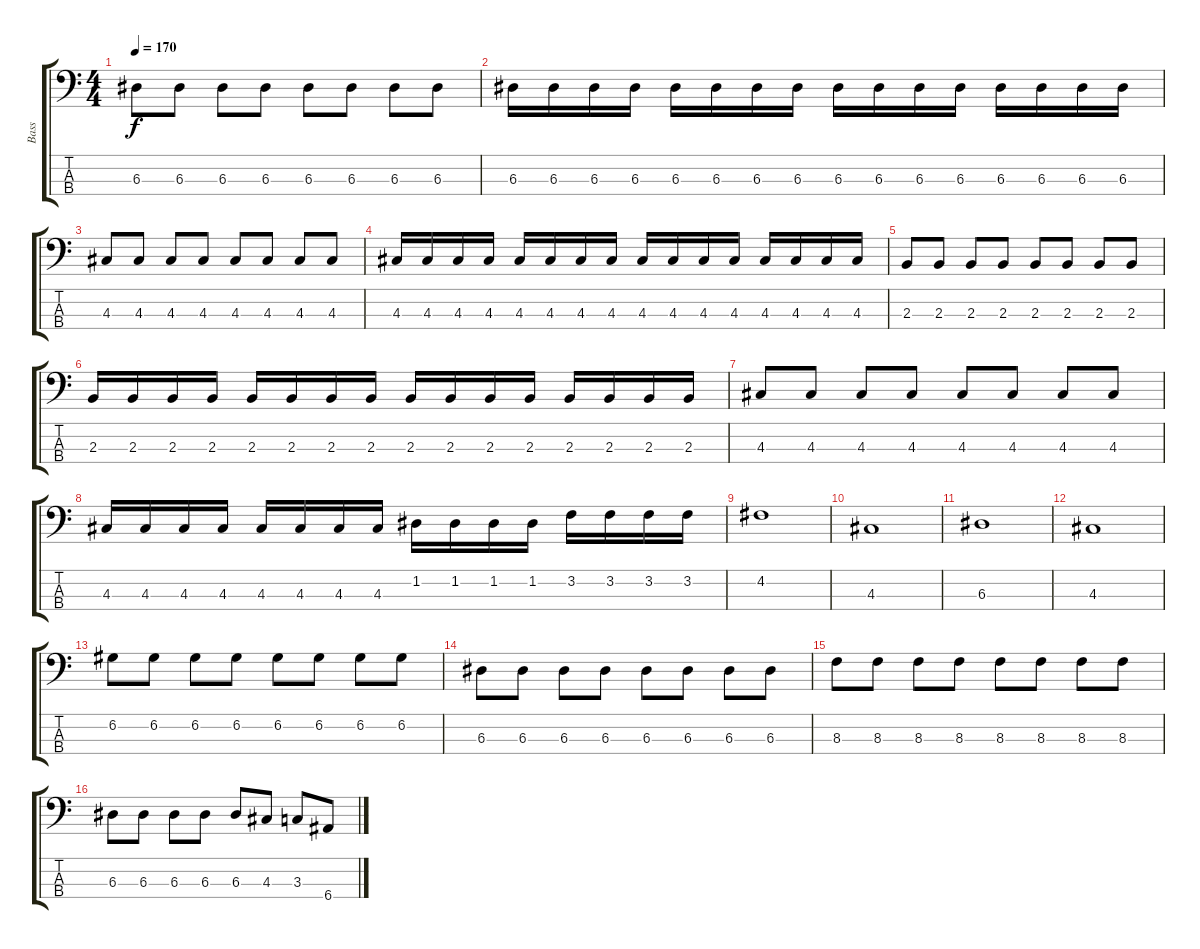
\track ("Bass" "Bass") {instrument electricbassfinger}
\staff {score tabs}
\tuning (G2 D2 A1 E1) {hide}
\ts (4 4)
\tempo 170
\clef f4
\ks c
6.3.8{dy f} 6.3.8 6.3.8 6.3.8 6.3.8 6.3.8 6.3.8 6.3.8 |
6.3.16 6.3.16 6.3.16 6.3.16 6.3.16 6.3.16 6.3.16 6.3.16 6.3.16 6.3.16 6.3.16 6.3.16 6.3.16 6.3.16 6.3.16 6.3.16 |
4.3.8 4.3.8 4.3.8 4.3.8 4.3.8 4.3.8 4.3.8 4.3.8 |
4.3.16 4.3.16 4.3.16 4.3.16 4.3.16 4.3.16 4.3.16 4.3.16 4.3.16 4.3.16 4.3.16 4.3.16 4.3.16 4.3.16 4.3.16 4.3.16 |
2.3.8 2.3.8 2.3.8 2.3.8 2.3.8 2.3.8 2.3.8 2.3.8 |
2.3.16 2.3.16 2.3.16 2.3.16 2.3.16 2.3.16 2.3.16 2.3.16 2.3.16 2.3.16 2.3.16 2.3.16 2.3.16 2.3.16 2.3.16 2.3.16 |
4.3.8 4.3.8 4.3.8 4.3.8 4.3.8 4.3.8 4.3.8 4.3.8 |
4.3.16 4.3.16 4.3.16 4.3.16 4.3.16 4.3.16 4.3.16 4.3.16 1.2.16 1.2.16 1.2.16 1.2.16 3.2.16 3.2.16 3.2.16 3.2.16 |
4.2.1 |
4.3.1 |
6.3.1 |
4.3.1 |
6.2.8 6.2.8 6.2.8 6.2.8 6.2.8 6.2.8 6.2.8 6.2.8 |
6.3.8 6.3.8 6.3.8 6.3.8 6.3.8 6.3.8 6.3.8 6.3.8 |
8.3.8 8.3.8 8.3.8 8.3.8 8.3.8 8.3.8 8.3.8 8.3.8 |
6.3.8 6.3.8 6.3.8 6.3.8 6.3.8 4.3.8 3.3.8 6.4.8
